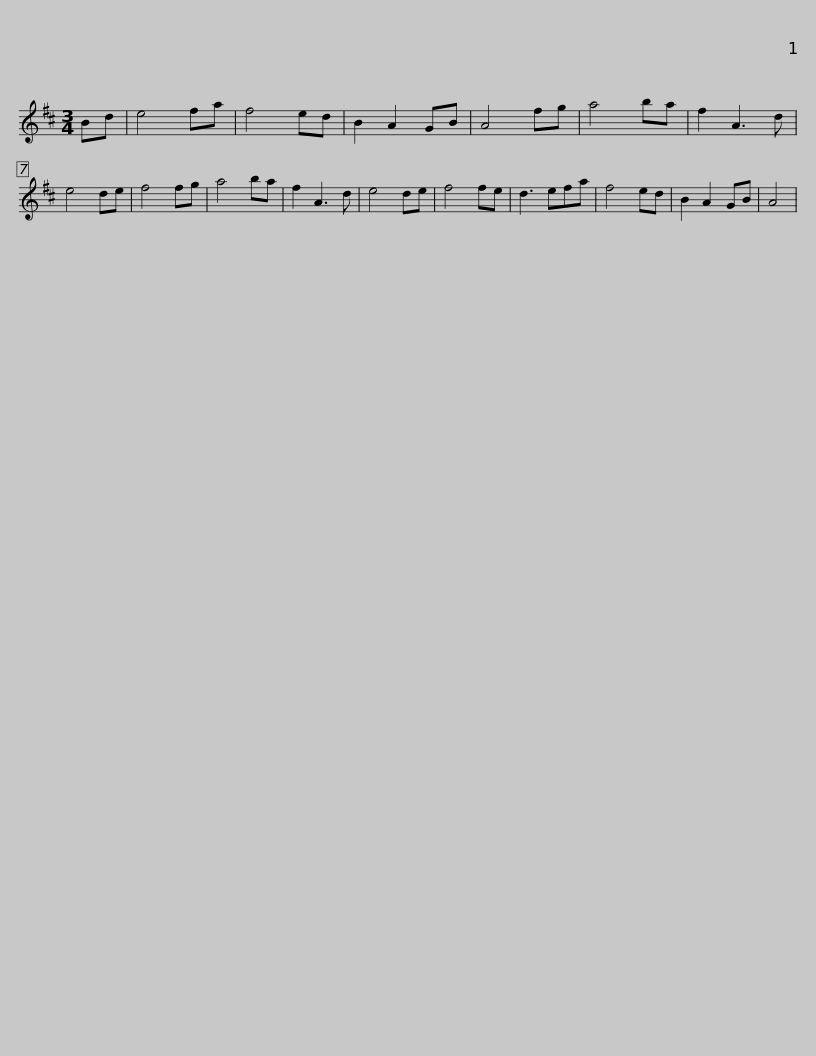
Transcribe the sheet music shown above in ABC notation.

X:1
L:1/8
M:3/4
I:linebreak $
K:D
V:1 treble
V:1
 Bd | e4 fa | f4 ed | B2 A2 GB | A4 fg | %5
 a4 ba | f2 A3 d | e4 de | f4 fg | a4 ba | %10
 f2 A3 d | e4 de |$ f4 fe | d3 efa | f4 ed | %15
 B2 A2 GB | A4 | %17
